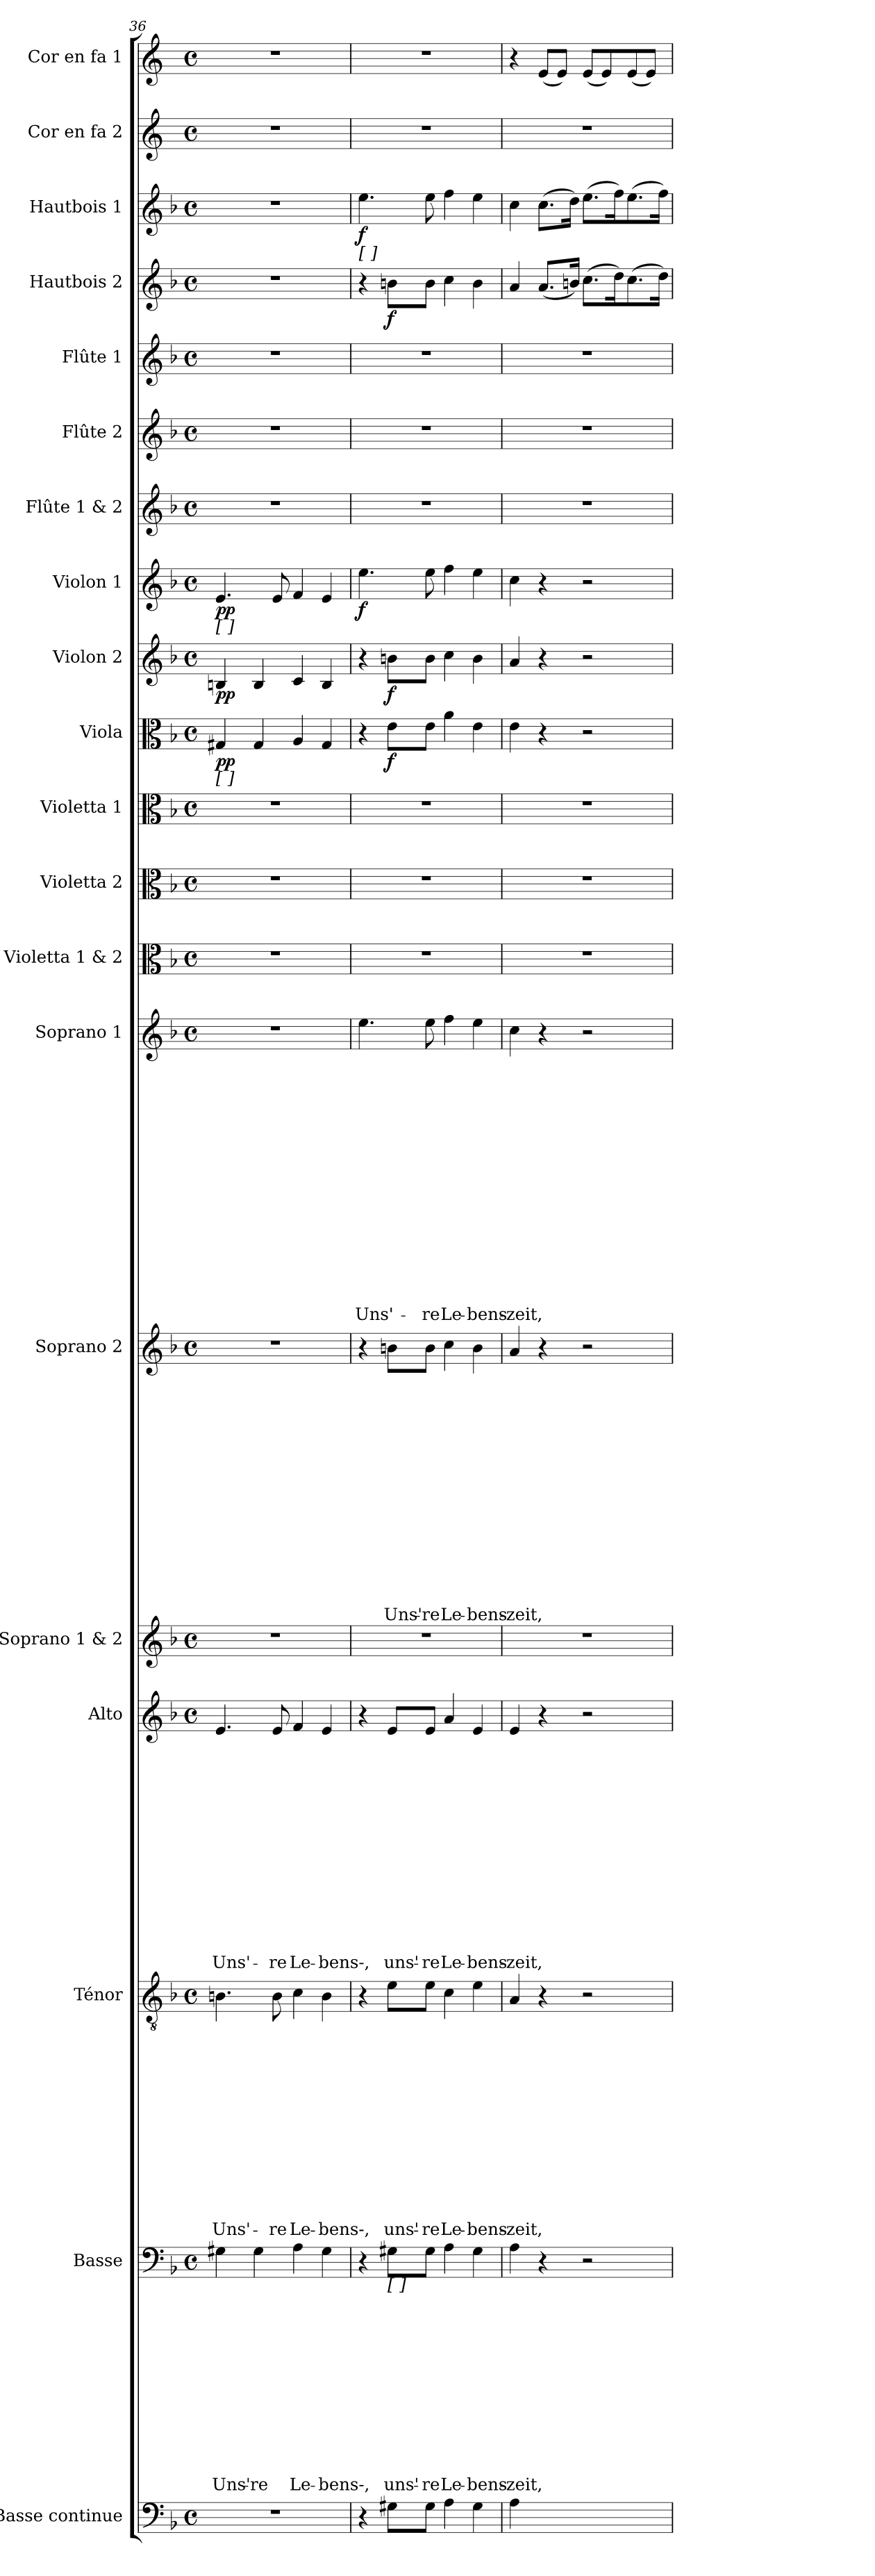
**kern	**kern	**text	**text	**text	**text	**text	**text	**text	**text	**text	**text	**text	**text	**kern	**text	**text	**text	**text	**text	**text	**text	**text	**text	**text	**text	**text	**text	**kern	**text	**text	**text	**text	**text	**text	**text	**text	**text	**text	**text	**text	**text	**text	**kern	**kern	**text	**text	**text	**text	**text	**text	**text	**text	**text	**text	**text	**text	**text	**text	**text	**kern	**text	**text	**text	**text	**text	**text	**text	**text	**text	**text	**text	**text	**text	**text	**text	**text	**kern	**kern	**kern	**kern	**dynam	**kern	**dynam	**kern	**dynam	**kern	**kern	**kern	**kern	**dynam	**kern	**dynam	**kern	**kern
*part20	*part19	*part19	*part19	*part19	*part19	*part19	*part19	*part19	*part19	*part19	*part19	*part19	*part19	*part18	*part18	*part18	*part18	*part18	*part18	*part18	*part18	*part18	*part18	*part18	*part18	*part18	*part18	*part17	*part17	*part17	*part17	*part17	*part17	*part17	*part17	*part17	*part17	*part17	*part17	*part17	*part17	*part17	*part16	*part15	*part15	*part15	*part15	*part15	*part15	*part15	*part15	*part15	*part15	*part15	*part15	*part15	*part15	*part15	*part15	*part14	*part14	*part14	*part14	*part14	*part14	*part14	*part14	*part14	*part14	*part14	*part14	*part14	*part14	*part14	*part14	*part14	*part13	*part12	*part11	*part10	*part10	*part9	*part9	*part8	*part8	*part7	*part6	*part5	*part4	*part4	*part3	*part3	*part2	*part1
*staff20	*staff19	*staff19	*staff19	*staff19	*staff19	*staff19	*staff19	*staff19	*staff19	*staff19	*staff19	*staff19	*staff19	*staff18	*staff18	*staff18	*staff18	*staff18	*staff18	*staff18	*staff18	*staff18	*staff18	*staff18	*staff18	*staff18	*staff18	*staff17	*staff17	*staff17	*staff17	*staff17	*staff17	*staff17	*staff17	*staff17	*staff17	*staff17	*staff17	*staff17	*staff17	*staff17	*staff16	*staff15	*staff15	*staff15	*staff15	*staff15	*staff15	*staff15	*staff15	*staff15	*staff15	*staff15	*staff15	*staff15	*staff15	*staff15	*staff15	*staff14	*staff14	*staff14	*staff14	*staff14	*staff14	*staff14	*staff14	*staff14	*staff14	*staff14	*staff14	*staff14	*staff14	*staff14	*staff14	*staff14	*staff13	*staff12	*staff11	*staff10	*staff10	*staff9	*staff9	*staff8	*staff8	*staff7	*staff6	*staff5	*staff4	*staff4	*staff3	*staff3	*staff2	*staff1
*I"Basse continue	*I"Basse	*	*	*	*	*	*	*	*	*	*	*	*	*I"Ténor	*	*	*	*	*	*	*	*	*	*	*	*	*	*I"Alto	*	*	*	*	*	*	*	*	*	*	*	*	*	*	*I"Soprano 1 & 2	*I"Soprano 2	*	*	*	*	*	*	*	*	*	*	*	*	*	*	*	*I"Soprano 1	*	*	*	*	*	*	*	*	*	*	*	*	*	*	*	*	*I"Violetta 1 & 2	*I"Violetta 2	*I"Violetta 1	*I"Viola	*	*I"Violon 2	*	*I"Violon 1	*	*I"Flûte 1 & 2	*I"Flûte 2	*I"Flûte 1	*I"Hautbois 2	*	*I"Hautbois 1	*	*I"Cor en fa 2	*I"Cor en fa 1
*I'BC	*I'Bas	*	*	*	*	*	*	*	*	*	*	*	*	*I'T	*	*	*	*	*	*	*	*	*	*	*	*	*	*I'A	*	*	*	*	*	*	*	*	*	*	*	*	*	*	*	*I'S 2	*	*	*	*	*	*	*	*	*	*	*	*	*	*	*	*I'S 1	*	*	*	*	*	*	*	*	*	*	*	*	*	*	*	*	*	*I'Vta 2	*I'Vta 1	*I'Vla	*	*I'Vln 2	*	*I'Vln 1	*	*	*I'Fl 2	*I'Fl 1	*I'Hb 2	*	*I'Hb 1	*	*I'Cor 2	*I'Cor 1
*clefF4	*clefF4	*	*	*	*	*	*	*	*	*	*	*	*	*clefGv2	*	*	*	*	*	*	*	*	*	*	*	*	*	*clefG2	*	*	*	*	*	*	*	*	*	*	*	*	*	*	*clefG2	*clefG2	*	*	*	*	*	*	*	*	*	*	*	*	*	*	*	*clefG2	*	*	*	*	*	*	*	*	*	*	*	*	*	*	*	*	*clefC3	*clefC3	*clefC3	*clefC3	*	*clefG2	*	*clefG2	*	*clefG2	*clefG2	*clefG2	*clefG2	*	*clefG2	*	*clefG2	*clefG2
*ITrd7c12	*	*	*	*	*	*	*	*	*	*	*	*	*	*	*	*	*	*	*	*	*	*	*	*	*	*	*	*	*	*	*	*	*	*	*	*	*	*	*	*	*	*	*	*	*	*	*	*	*	*	*	*	*	*	*	*	*	*	*	*	*	*	*	*	*	*	*	*	*	*	*	*	*	*	*	*	*	*	*	*	*	*	*	*	*	*	*	*	*	*	*	*	*ITrd4c7	*ITrd4c7
*k[b-]	*k[b-]	*	*	*	*	*	*	*	*	*	*	*	*	*k[b-]	*	*	*	*	*	*	*	*	*	*	*	*	*	*k[b-]	*	*	*	*	*	*	*	*	*	*	*	*	*	*	*k[b-]	*k[b-]	*	*	*	*	*	*	*	*	*	*	*	*	*	*	*	*k[b-]	*	*	*	*	*	*	*	*	*	*	*	*	*	*	*	*	*k[b-]	*k[b-]	*k[b-]	*k[b-]	*	*k[b-]	*	*k[b-]	*	*k[b-]	*k[b-]	*k[b-]	*k[b-]	*	*k[b-]	*	*k[b-]	*k[b-]
*F:	*F:	*	*	*	*	*	*	*	*	*	*	*	*	*F:	*	*	*	*	*	*	*	*	*	*	*	*	*	*F:	*	*	*	*	*	*	*	*	*	*	*	*	*	*	*F:	*F:	*	*	*	*	*	*	*	*	*	*	*	*	*	*	*	*F:	*	*	*	*	*	*	*	*	*	*	*	*	*	*	*	*	*F:	*F:	*F:	*F:	*	*F:	*	*F:	*	*F:	*F:	*F:	*F:	*	*F:	*	*F:	*F:
*M4/4	*M4/4	*	*	*	*	*	*	*	*	*	*	*	*	*M4/4	*	*	*	*	*	*	*	*	*	*	*	*	*	*M4/4	*	*	*	*	*	*	*	*	*	*	*	*	*	*	*M4/4	*M4/4	*	*	*	*	*	*	*	*	*	*	*	*	*	*	*	*M4/4	*	*	*	*	*	*	*	*	*	*	*	*	*	*	*	*	*M4/4	*M4/4	*M4/4	*M4/4	*	*M4/4	*	*M4/4	*	*M4/4	*M4/4	*M4/4	*M4/4	*	*M4/4	*	*M4/4	*M4/4
*met(c)	*met(c)	*	*	*	*	*	*	*	*	*	*	*	*	*met(c)	*	*	*	*	*	*	*	*	*	*	*	*	*	*met(c)	*	*	*	*	*	*	*	*	*	*	*	*	*	*	*met(c)	*met(c)	*	*	*	*	*	*	*	*	*	*	*	*	*	*	*	*met(c)	*	*	*	*	*	*	*	*	*	*	*	*	*	*	*	*	*met(c)	*met(c)	*met(c)	*met(c)	*	*met(c)	*	*met(c)	*	*met(c)	*met(c)	*met(c)	*met(c)	*	*met(c)	*	*met(c)	*met(c)
=36	=36	=36	=36	=36	=36	=36	=36	=36	=36	=36	=36	=36	=36	=36	=36	=36	=36	=36	=36	=36	=36	=36	=36	=36	=36	=36	=36	=36	=36	=36	=36	=36	=36	=36	=36	=36	=36	=36	=36	=36	=36	=36	=36	=36	=36	=36	=36	=36	=36	=36	=36	=36	=36	=36	=36	=36	=36	=36	=36	=36	=36	=36	=36	=36	=36	=36	=36	=36	=36	=36	=36	=36	=36	=36	=36	=36	=36	=36	=36	=36	=36	=36	=36	=36	=36	=36	=36	=36	=36	=36	=36	=36	=36	=36
!	!	!	!	!	!	!	!	!	!	!	!	!	!LO:LY:b	!	!	!	!	!	!	!	!	!	!	!	!	!	!	!	!	!	!	!	!	!	!	!	!	!	!	!	!	!	!	!	!	!	!	!	!	!	!	!	!	!	!	!	!	!	!	!	!	!	!	!	!	!	!	!	!	!	!	!	!	!	!	!	!	!	!	!	!	!	!	!	!	!	!	!	!	!	!	!	!	!
!	!	!	!	!	!	!	!	!	!	!	!	!	!	!	!	!	!	!	!	!	!	!	!	!	!	!	!LO:LY:b	!	!	!	!	!	!	!	!	!	!	!	!	!	!	!	!	!	!	!	!	!	!	!	!	!	!	!	!	!	!	!	!	!	!	!	!	!	!	!	!	!	!	!	!	!	!	!	!	!	!	!	!	!	!	!	!	!	!	!	!	!	!	!	!	!	!	!
!	!	!	!	!	!	!	!	!	!	!	!	!	!	!	!	!	!	!	!	!	!	!	!	!	!	!	!	!	!	!	!	!	!	!	!	!	!	!	!	!	!	!	!	!	!	!	!	!	!	!	!	!	!	!	!	!	!	!	!	!	!	!	!	!	!	!	!	!	!	!	!	!	!	!	!	!	!	!	!	!	!	!	!	!LO:TX:b:B:t=[    ]	!	!	!	!	!	!	!	!	!	!
!	!	!	!	!	!	!	!	!	!	!	!	!	!	!	!	!	!	!	!	!	!	!	!	!	!	!	!	!	!	!	!	!	!	!	!	!	!	!	!	!	!	!	!	!	!	!	!	!	!	!	!	!	!	!	!	!	!	!	!	!	!	!	!	!	!	!	!	!	!	!	!	!	!	!	!	!	!	!	!	!LO:TX:b:B:t=[    ]	!	!	!	!	!	!	!	!	!	!	!	!	!	!
!	!	!	!	!	!	!	!	!	!	!	!	!	!	!	!	!	!	!	!	!	!	!	!	!	!	!	!	!	!	!	!	!	!	!	!	!	!	!	!	!	!	!LO:LY:b	!	!	!	!	!	!	!	!	!	!	!	!	!	!	!	!	!	!	!	!	!	!	!	!	!	!	!	!	!	!	!	!	!	!	!	!	!	!	!LO:DY:b	!	!LO:DY:b	!	!LO:DY:b	!	!	!	!	!	!	!	!	!
1r	4G#X\	.	.	.	.	.	.	.	.	.	.	.	Uns'-	4.Bn\	.	.	.	.	.	.	.	.	.	.	.	.	Uns'-	4.e/	.	.	.	.	.	.	.	.	.	.	.	.	.	Uns'-	1r	1r	.	.	.	.	.	.	.	.	.	.	.	.	.	.	.	1r	.	.	.	.	.	.	.	.	.	.	.	.	.	.	.	.	1r	1r	1r	4G#X/	pp	4Bn/	pp	4.e/	pp	1r	1r	1r	1r	.	1r	.	1r	1r
!	!	!	!	!	!	!	!	!	!	!	!	!	!LO:LY:b	!	!	!	!	!	!	!	!	!	!	!	!	!	!	!	!	!	!	!	!	!	!	!	!	!	!	!	!	!	!	!	!	!	!	!	!	!	!	!	!	!	!	!	!	!	!	!	!	!	!	!	!	!	!	!	!	!	!	!	!	!	!	!	!	!	!	!	!	!	!	!	!	!	!	!	!	!	!	!	!	!
.	4G#\	.	.	.	.	.	.	.	.	.	.	.	-re	.	.	.	.	.	.	.	.	.	.	.	.	.	.	.	.	.	.	.	.	.	.	.	.	.	.	.	.	.	.	.	.	.	.	.	.	.	.	.	.	.	.	.	.	.	.	.	.	.	.	.	.	.	.	.	.	.	.	.	.	.	.	.	.	.	.	4G#/	.	4B/	.	.	.	.	.	.	.	.	.	.	.	.
!	!	!	!	!	!	!	!	!	!	!	!	!	!	!	!	!	!	!	!	!	!	!	!	!	!	!	!LO:LY:b	!	!	!	!	!	!	!	!	!	!	!	!	!	!	!	!	!	!	!	!	!	!	!	!	!	!	!	!	!	!	!	!	!	!	!	!	!	!	!	!	!	!	!	!	!	!	!	!	!	!	!	!	!	!	!	!	!	!	!	!	!	!	!	!	!	!	!
!	!	!	!	!	!	!	!	!	!	!	!	!	!	!	!	!	!	!	!	!	!	!	!	!	!	!	!	!	!	!	!	!	!	!	!	!	!	!	!	!	!	!LO:LY:b	!	!	!	!	!	!	!	!	!	!	!	!	!	!	!	!	!	!	!	!	!	!	!	!	!	!	!	!	!	!	!	!	!	!	!	!	!	!	!	!	!	!	!	!	!	!	!	!	!	!	!	!
.	.	.	.	.	.	.	.	.	.	.	.	.	.	8B\	.	.	.	.	.	.	.	.	.	.	.	.	-re	8e/	.	.	.	.	.	.	.	.	.	.	.	.	.	-re	.	.	.	.	.	.	.	.	.	.	.	.	.	.	.	.	.	.	.	.	.	.	.	.	.	.	.	.	.	.	.	.	.	.	.	.	.	.	.	.	.	8e/	.	.	.	.	.	.	.	.	.	.
!	!	!	!	!	!	!	!	!	!	!	!	!	!LO:LY:b	!	!	!	!	!	!	!	!	!	!	!	!	!	!	!	!	!	!	!	!	!	!	!	!	!	!	!	!	!	!	!	!	!	!	!	!	!	!	!	!	!	!	!	!	!	!	!	!	!	!	!	!	!	!	!	!	!	!	!	!	!	!	!	!	!	!	!	!	!	!	!	!	!	!	!	!	!	!	!	!	!
!	!	!	!	!	!	!	!	!	!	!	!	!	!	!	!	!	!	!	!	!	!	!	!	!	!	!	!LO:LY:b	!	!	!	!	!	!	!	!	!	!	!	!	!	!	!	!	!	!	!	!	!	!	!	!	!	!	!	!	!	!	!	!	!	!	!	!	!	!	!	!	!	!	!	!	!	!	!	!	!	!	!	!	!	!	!	!	!	!	!	!	!	!	!	!	!	!	!
!	!	!	!	!	!	!	!	!	!	!	!	!	!	!	!	!	!	!	!	!	!	!	!	!	!	!	!	!	!	!	!	!	!	!	!	!	!	!	!	!	!	!LO:LY:b	!	!	!	!	!	!	!	!	!	!	!	!	!	!	!	!	!	!	!	!	!	!	!	!	!	!	!	!	!	!	!	!	!	!	!	!	!	!	!	!	!	!	!	!	!	!	!	!	!	!	!	!
.	4A\	.	.	.	.	.	.	.	.	.	.	.	Le-	4c\	.	.	.	.	.	.	.	.	.	.	.	.	Le-	4f/	.	.	.	.	.	.	.	.	.	.	.	.	.	Le-	.	.	.	.	.	.	.	.	.	.	.	.	.	.	.	.	.	.	.	.	.	.	.	.	.	.	.	.	.	.	.	.	.	.	.	.	.	4A/	.	4c/	.	4f/	.	.	.	.	.	.	.	.	.	.
!	!	!	!	!	!	!	!	!	!	!	!	!	!LO:LY:b	!	!	!	!	!	!	!	!	!	!	!	!	!	!	!	!	!	!	!	!	!	!	!	!	!	!	!	!	!	!	!	!	!	!	!	!	!	!	!	!	!	!	!	!	!	!	!	!	!	!	!	!	!	!	!	!	!	!	!	!	!	!	!	!	!	!	!	!	!	!	!	!	!	!	!	!	!	!	!	!	!
!	!	!	!	!	!	!	!	!	!	!	!	!	!	!	!	!	!	!	!	!	!	!	!	!	!	!	!LO:LY:b	!	!	!	!	!	!	!	!	!	!	!	!	!	!	!	!	!	!	!	!	!	!	!	!	!	!	!	!	!	!	!	!	!	!	!	!	!	!	!	!	!	!	!	!	!	!	!	!	!	!	!	!	!	!	!	!	!	!	!	!	!	!	!	!	!	!	!
!	!	!	!	!	!	!	!	!	!	!	!	!	!	!	!	!	!	!	!	!	!	!	!	!	!	!	!	!	!	!	!	!	!	!	!	!	!	!	!	!	!	!LO:LY:b	!	!	!	!	!	!	!	!	!	!	!	!	!	!	!	!	!	!	!	!	!	!	!	!	!	!	!	!	!	!	!	!	!	!	!	!	!	!	!	!	!	!	!	!	!	!	!	!	!	!	!	!
.	4G#\	.	.	.	.	.	.	.	.	.	.	.	-bens‑,	4B\	.	.	.	.	.	.	.	.	.	.	.	.	-bens‑,	4e/	.	.	.	.	.	.	.	.	.	.	.	.	.	-bens‑,	.	.	.	.	.	.	.	.	.	.	.	.	.	.	.	.	.	.	.	.	.	.	.	.	.	.	.	.	.	.	.	.	.	.	.	.	.	4G#/	.	4B/	.	4e/	.	.	.	.	.	.	.	.	.	.
=37	=37	=37	=37	=37	=37	=37	=37	=37	=37	=37	=37	=37	=37	=37	=37	=37	=37	=37	=37	=37	=37	=37	=37	=37	=37	=37	=37	=37	=37	=37	=37	=37	=37	=37	=37	=37	=37	=37	=37	=37	=37	=37	=37	=37	=37	=37	=37	=37	=37	=37	=37	=37	=37	=37	=37	=37	=37	=37	=37	=37	=37	=37	=37	=37	=37	=37	=37	=37	=37	=37	=37	=37	=37	=37	=37	=37	=37	=37	=37	=37	=37	=37	=37	=37	=37	=37	=37	=37	=37	=37	=37	=37	=37	=37
!	!	!	!	!	!	!	!	!	!	!	!	!	!	!	!	!	!	!	!	!	!	!	!	!	!	!	!	!	!	!	!	!	!	!	!	!	!	!	!	!	!	!	!	!	!	!	!	!	!	!	!	!	!	!	!	!	!	!	!	!	!	!	!	!	!	!	!	!	!	!	!	!	!	!	!	!	!	!	!	!	!	!	!	!	!	!	!	!	!	!	!LO:TX:b:B:t=[   ]	!	!	!
!	!	!	!	!	!	!	!	!	!	!	!	!	!	!	!	!	!	!	!	!	!	!	!	!	!	!	!	!	!	!	!	!	!	!	!	!	!	!	!	!	!	!	!	!	!	!	!	!	!	!	!	!	!	!	!	!	!	!	!	!	!	!	!	!	!	!	!	!	!	!	!	!	!	!	!	!LO:LY:b	!	!	!	!	!	!	!	!	!LO:DY:b	!	!	!	!	!	!	!LO:DY:b	!	!
4r	4r	.	.	.	.	.	.	.	.	.	.	.	.	4r	.	.	.	.	.	.	.	.	.	.	.	.	.	4r	.	.	.	.	.	.	.	.	.	.	.	.	.	.	1r	4r	.	.	.	.	.	.	.	.	.	.	.	.	.	.	.	4.ee\	.	.	.	.	.	.	.	.	.	.	.	.	.	.	.	Uns'-	1r	1r	1r	4r	.	4r	.	4.ee\	f	1r	1r	1r	4r	.	4.ee\	f	1r	1r
!	!	!	!	!	!	!	!	!	!	!	!	!	!LO:LY:b	!	!	!	!	!	!	!	!	!	!	!	!	!	!	!	!	!	!	!	!	!	!	!	!	!	!	!	!	!	!	!	!	!	!	!	!	!	!	!	!	!	!	!	!	!	!	!	!	!	!	!	!	!	!	!	!	!	!	!	!	!	!	!	!	!	!	!	!	!	!	!	!	!	!	!	!	!	!	!	!	!
!	!	!	!	!	!	!	!	!	!	!	!	!	!	!	!	!	!	!	!	!	!	!	!	!	!	!	!LO:LY:b	!	!	!	!	!	!	!	!	!	!	!	!	!	!	!	!	!	!	!	!	!	!	!	!	!	!	!	!	!	!	!	!	!	!	!	!	!	!	!	!	!	!	!	!	!	!	!	!	!	!	!	!	!	!	!	!	!	!	!	!	!	!	!	!	!	!	!
!	!	!	!	!	!	!	!	!	!	!	!	!	!	!	!	!	!	!	!	!	!	!	!	!	!	!	!	!	!	!	!	!	!	!	!	!	!	!	!	!	!	!LO:LY:b	!	!	!	!	!	!	!	!	!	!	!	!	!	!	!	!	!	!	!	!	!	!	!	!	!	!	!	!	!	!	!	!	!	!	!	!	!	!	!	!	!	!	!	!	!	!	!	!	!	!	!	!
!	!LO:TX:b:t=[  ]	!	!	!	!	!	!	!	!	!	!	!	!	!	!	!	!	!	!	!	!	!	!	!	!	!	!	!	!	!	!	!	!	!	!	!	!	!	!	!	!	!	!	!	!	!	!	!	!	!	!	!	!	!	!	!	!	!	!	!	!	!	!	!	!	!	!	!	!	!	!	!	!	!	!	!	!	!	!	!	!	!	!	!	!	!	!	!	!	!	!	!	!	!
!	!	!	!	!	!	!	!	!	!	!	!	!	!	!	!	!	!	!	!	!	!	!	!	!	!	!	!	!	!	!	!	!	!	!	!	!	!	!	!	!	!	!	!	!	!	!	!	!	!	!	!	!	!	!	!	!	!	!	!LO:LY:b	!	!	!	!	!	!	!	!	!	!	!	!	!	!	!	!	!	!	!	!	!	!LO:DY:b	!	!LO:DY:b	!	!	!	!	!	!	!LO:DY:b	!	!	!	!
8GG#X\L	8G#X\L	.	.	.	.	.	.	.	.	.	.	.	uns'-	8e\L	.	.	.	.	.	.	.	.	.	.	.	.	uns'-	8e/L	.	.	.	.	.	.	.	.	.	.	.	.	.	uns'-	.	8bn\L	.	.	.	.	.	.	.	.	.	.	.	.	.	.	Uns'-	.	.	.	.	.	.	.	.	.	.	.	.	.	.	.	.	.	.	.	.	8e\L	f	8bn\L	f	.	.	.	.	.	8bn\L	f	.	.	.	.
!	!	!	!	!	!	!	!	!	!	!	!	!	!LO:LY:b	!	!	!	!	!	!	!	!	!	!	!	!	!	!	!	!	!	!	!	!	!	!	!	!	!	!	!	!	!	!	!	!	!	!	!	!	!	!	!	!	!	!	!	!	!	!	!	!	!	!	!	!	!	!	!	!	!	!	!	!	!	!	!	!	!	!	!	!	!	!	!	!	!	!	!	!	!	!	!	!	!
!	!	!	!	!	!	!	!	!	!	!	!	!	!	!	!	!	!	!	!	!	!	!	!	!	!	!	!LO:LY:b	!	!	!	!	!	!	!	!	!	!	!	!	!	!	!	!	!	!	!	!	!	!	!	!	!	!	!	!	!	!	!	!	!	!	!	!	!	!	!	!	!	!	!	!	!	!	!	!	!	!	!	!	!	!	!	!	!	!	!	!	!	!	!	!	!	!	!
!	!	!	!	!	!	!	!	!	!	!	!	!	!	!	!	!	!	!	!	!	!	!	!	!	!	!	!	!	!	!	!	!	!	!	!	!	!	!	!	!	!	!LO:LY:b	!	!	!	!	!	!	!	!	!	!	!	!	!	!	!	!	!	!	!	!	!	!	!	!	!	!	!	!	!	!	!	!	!	!	!	!	!	!	!	!	!	!	!	!	!	!	!	!	!	!	!	!
!	!	!	!	!	!	!	!	!	!	!	!	!	!	!	!	!	!	!	!	!	!	!	!	!	!	!	!	!	!	!	!	!	!	!	!	!	!	!	!	!	!	!	!	!	!	!	!	!	!	!	!	!	!	!	!	!	!	!	!LO:LY:b	!	!	!	!	!	!	!	!	!	!	!	!	!	!	!	!	!	!	!	!	!	!	!	!	!	!	!	!	!	!	!	!	!	!	!
!	!	!	!	!	!	!	!	!	!	!	!	!	!	!	!	!	!	!	!	!	!	!	!	!	!	!	!	!	!	!	!	!	!	!	!	!	!	!	!	!	!	!	!	!	!	!	!	!	!	!	!	!	!	!	!	!	!	!	!	!	!	!	!	!	!	!	!	!	!	!	!	!	!	!	!	!LO:LY:b	!	!	!	!	!	!	!	!	!	!	!	!	!	!	!	!	!	!
8GG#\J	8G#\J	.	.	.	.	.	.	.	.	.	.	.	-re	8e\J	.	.	.	.	.	.	.	.	.	.	.	.	-re	8e/J	.	.	.	.	.	.	.	.	.	.	.	.	.	-re	.	8b\J	.	.	.	.	.	.	.	.	.	.	.	.	.	.	-re	8ee\	.	.	.	.	.	.	.	.	.	.	.	.	.	.	.	-re	.	.	.	8e\J	.	8b\J	.	8ee\	.	.	.	.	8b\J	.	8ee\	.	.	.
!	!	!	!	!	!	!	!	!	!	!	!	!	!LO:LY:b	!	!	!	!	!	!	!	!	!	!	!	!	!	!	!	!	!	!	!	!	!	!	!	!	!	!	!	!	!	!	!	!	!	!	!	!	!	!	!	!	!	!	!	!	!	!	!	!	!	!	!	!	!	!	!	!	!	!	!	!	!	!	!	!	!	!	!	!	!	!	!	!	!	!	!	!	!	!	!	!	!
!	!	!	!	!	!	!	!	!	!	!	!	!	!	!	!	!	!	!	!	!	!	!	!	!	!	!	!LO:LY:b	!	!	!	!	!	!	!	!	!	!	!	!	!	!	!	!	!	!	!	!	!	!	!	!	!	!	!	!	!	!	!	!	!	!	!	!	!	!	!	!	!	!	!	!	!	!	!	!	!	!	!	!	!	!	!	!	!	!	!	!	!	!	!	!	!	!	!
!	!	!	!	!	!	!	!	!	!	!	!	!	!	!	!	!	!	!	!	!	!	!	!	!	!	!	!	!	!	!	!	!	!	!	!	!	!	!	!	!	!	!LO:LY:b	!	!	!	!	!	!	!	!	!	!	!	!	!	!	!	!	!	!	!	!	!	!	!	!	!	!	!	!	!	!	!	!	!	!	!	!	!	!	!	!	!	!	!	!	!	!	!	!	!	!	!	!
!	!	!	!	!	!	!	!	!	!	!	!	!	!	!	!	!	!	!	!	!	!	!	!	!	!	!	!	!	!	!	!	!	!	!	!	!	!	!	!	!	!	!	!	!	!	!	!	!	!	!	!	!	!	!	!	!	!	!	!LO:LY:b	!	!	!	!	!	!	!	!	!	!	!	!	!	!	!	!	!	!	!	!	!	!	!	!	!	!	!	!	!	!	!	!	!	!	!
!	!	!	!	!	!	!	!	!	!	!	!	!	!	!	!	!	!	!	!	!	!	!	!	!	!	!	!	!	!	!	!	!	!	!	!	!	!	!	!	!	!	!	!	!	!	!	!	!	!	!	!	!	!	!	!	!	!	!	!	!	!	!	!	!	!	!	!	!	!	!	!	!	!	!	!	!LO:LY:b	!	!	!	!	!	!	!	!	!	!	!	!	!	!	!	!	!	!
4AA\	4A\	.	.	.	.	.	.	.	.	.	.	.	Le-	4c\	.	.	.	.	.	.	.	.	.	.	.	.	Le-	4a/	.	.	.	.	.	.	.	.	.	.	.	.	.	Le-	.	4cc\	.	.	.	.	.	.	.	.	.	.	.	.	.	.	Le-	4ff\	.	.	.	.	.	.	.	.	.	.	.	.	.	.	.	Le-	.	.	.	4a\	.	4cc\	.	4ff\	.	.	.	.	4cc\	.	4ff\	.	.	.
!	!	!	!	!	!	!	!	!	!	!	!	!	!LO:LY:b	!	!	!	!	!	!	!	!	!	!	!	!	!	!	!	!	!	!	!	!	!	!	!	!	!	!	!	!	!	!	!	!	!	!	!	!	!	!	!	!	!	!	!	!	!	!	!	!	!	!	!	!	!	!	!	!	!	!	!	!	!	!	!	!	!	!	!	!	!	!	!	!	!	!	!	!	!	!	!	!	!
!	!	!	!	!	!	!	!	!	!	!	!	!	!	!	!	!	!	!	!	!	!	!	!	!	!	!	!LO:LY:b	!	!	!	!	!	!	!	!	!	!	!	!	!	!	!	!	!	!	!	!	!	!	!	!	!	!	!	!	!	!	!	!	!	!	!	!	!	!	!	!	!	!	!	!	!	!	!	!	!	!	!	!	!	!	!	!	!	!	!	!	!	!	!	!	!	!	!
!	!	!	!	!	!	!	!	!	!	!	!	!	!	!	!	!	!	!	!	!	!	!	!	!	!	!	!	!	!	!	!	!	!	!	!	!	!	!	!	!	!	!LO:LY:b	!	!	!	!	!	!	!	!	!	!	!	!	!	!	!	!	!	!	!	!	!	!	!	!	!	!	!	!	!	!	!	!	!	!	!	!	!	!	!	!	!	!	!	!	!	!	!	!	!	!	!	!
!	!	!	!	!	!	!	!	!	!	!	!	!	!	!	!	!	!	!	!	!	!	!	!	!	!	!	!	!	!	!	!	!	!	!	!	!	!	!	!	!	!	!	!	!	!	!	!	!	!	!	!	!	!	!	!	!	!	!	!LO:LY:b	!	!	!	!	!	!	!	!	!	!	!	!	!	!	!	!	!	!	!	!	!	!	!	!	!	!	!	!	!	!	!	!	!	!	!
!	!	!	!	!	!	!	!	!	!	!	!	!	!	!	!	!	!	!	!	!	!	!	!	!	!	!	!	!	!	!	!	!	!	!	!	!	!	!	!	!	!	!	!	!	!	!	!	!	!	!	!	!	!	!	!	!	!	!	!	!	!	!	!	!	!	!	!	!	!	!	!	!	!	!	!	!LO:LY:b	!	!	!	!	!	!	!	!	!	!	!	!	!	!	!	!	!	!
4GG#\	4G#\	.	.	.	.	.	.	.	.	.	.	.	-bens-	4e\	.	.	.	.	.	.	.	.	.	.	.	.	-bens-	4e/	.	.	.	.	.	.	.	.	.	.	.	.	.	-bens-	.	4b\	.	.	.	.	.	.	.	.	.	.	.	.	.	.	-bens-	4ee\	.	.	.	.	.	.	.	.	.	.	.	.	.	.	.	-bens-	.	.	.	4e\	.	4b\	.	4ee\	.	.	.	.	4b\	.	4ee\	.	.	.
!!LO:PB:g=z
=38	=38	=38	=38	=38	=38	=38	=38	=38	=38	=38	=38	=38	=38	=38	=38	=38	=38	=38	=38	=38	=38	=38	=38	=38	=38	=38	=38	=38	=38	=38	=38	=38	=38	=38	=38	=38	=38	=38	=38	=38	=38	=38	=38	=38	=38	=38	=38	=38	=38	=38	=38	=38	=38	=38	=38	=38	=38	=38	=38	=38	=38	=38	=38	=38	=38	=38	=38	=38	=38	=38	=38	=38	=38	=38	=38	=38	=38	=38	=38	=38	=38	=38	=38	=38	=38	=38	=38	=38	=38	=38	=38	=38	=38	=38
!	!	!	!	!	!	!	!	!	!	!	!	!	!LO:LY:b	!	!	!	!	!	!	!	!	!	!	!	!	!	!	!	!	!	!	!	!	!	!	!	!	!	!	!	!	!	!	!	!	!	!	!	!	!	!	!	!	!	!	!	!	!	!	!	!	!	!	!	!	!	!	!	!	!	!	!	!	!	!	!	!	!	!	!	!	!	!	!	!	!	!	!	!	!	!	!	!	!
!	!	!	!	!	!	!	!	!	!	!	!	!	!	!	!	!	!	!	!	!	!	!	!	!	!	!	!LO:LY:b	!	!	!	!	!	!	!	!	!	!	!	!	!	!	!	!	!	!	!	!	!	!	!	!	!	!	!	!	!	!	!	!	!	!	!	!	!	!	!	!	!	!	!	!	!	!	!	!	!	!	!	!	!	!	!	!	!	!	!	!	!	!	!	!	!	!	!
!	!	!	!	!	!	!	!	!	!	!	!	!	!	!	!	!	!	!	!	!	!	!	!	!	!	!	!	!	!	!	!	!	!	!	!	!	!	!	!	!	!	!LO:LY:b	!	!	!	!	!	!	!	!	!	!	!	!	!	!	!	!	!	!	!	!	!	!	!	!	!	!	!	!	!	!	!	!	!	!	!	!	!	!	!	!	!	!	!	!	!	!	!	!	!	!	!	!
!	!	!	!	!	!	!	!	!	!	!	!	!	!	!	!	!	!	!	!	!	!	!	!	!	!	!	!	!	!	!	!	!	!	!	!	!	!	!	!	!	!	!	!	!	!	!	!	!	!	!	!	!	!	!	!	!	!	!	!LO:LY:b	!	!	!	!	!	!	!	!	!	!	!	!	!	!	!	!	!	!	!	!	!	!	!	!	!	!	!	!	!	!	!	!	!	!	!
!	!	!	!	!	!	!	!	!	!	!	!	!	!	!	!	!	!	!	!	!	!	!	!	!	!	!	!	!	!	!	!	!	!	!	!	!	!	!	!	!	!	!	!	!	!	!	!	!	!	!	!	!	!	!	!	!	!	!	!	!	!	!	!	!	!	!	!	!	!	!	!	!	!	!	!	!LO:LY:b	!	!	!	!	!	!	!	!	!	!	!	!	!	!	!	!	!	!
4AA\	4A\	.	.	.	.	.	.	.	.	.	.	.	-zeit,	4A/	.	.	.	.	.	.	.	.	.	.	.	.	-zeit,	4e/	.	.	.	.	.	.	.	.	.	.	.	.	.	-zeit,	1r	4a/	.	.	.	.	.	.	.	.	.	.	.	.	.	.	-zeit,	4cc\	.	.	.	.	.	.	.	.	.	.	.	.	.	.	.	-zeit,	1r	1r	1r	4e\	.	4a/	.	4cc\	.	1r	1r	1r	4a/	.	4cc\	.	1r	4r
2.ryy	4r	.	.	.	.	.	.	.	.	.	.	.	.	4r	.	.	.	.	.	.	.	.	.	.	.	.	.	4r	.	.	.	.	.	.	.	.	.	.	.	.	.	.	.	4r	.	.	.	.	.	.	.	.	.	.	.	.	.	.	.	4r	.	.	.	.	.	.	.	.	.	.	.	.	.	.	.	.	.	.	.	4r	.	4r	.	4r	.	.	.	.	(<8.a/L	.	(>8.cc\L	.	.	(<8A/L
.	.	.	.	.	.	.	.	.	.	.	.	.	.	.	.	.	.	.	.	.	.	.	.	.	.	.	.	.	.	.	.	.	.	.	.	.	.	.	.	.	.	.	.	.	.	.	.	.	.	.	.	.	.	.	.	.	.	.	.	.	.	.	.	.	.	.	.	.	.	.	.	.	.	.	.	.	.	.	.	.	.	.	.	.	.	.	.	.	.	.	.	.	.	8A/J)
.	.	.	.	.	.	.	.	.	.	.	.	.	.	.	.	.	.	.	.	.	.	.	.	.	.	.	.	.	.	.	.	.	.	.	.	.	.	.	.	.	.	.	.	.	.	.	.	.	.	.	.	.	.	.	.	.	.	.	.	.	.	.	.	.	.	.	.	.	.	.	.	.	.	.	.	.	.	.	.	.	.	.	.	.	.	.	.	.	16bn/Jk)	.	16dd\Jk)	.	.	.
.	2r	.	.	.	.	.	.	.	.	.	.	.	.	2r	.	.	.	.	.	.	.	.	.	.	.	.	.	2r	.	.	.	.	.	.	.	.	.	.	.	.	.	.	.	2r	.	.	.	.	.	.	.	.	.	.	.	.	.	.	.	2r	.	.	.	.	.	.	.	.	.	.	.	.	.	.	.	.	.	.	.	2r	.	2r	.	2r	.	.	.	.	(>8.cc\L	.	(>8.ee\L	.	.	(<8A/L
.	.	.	.	.	.	.	.	.	.	.	.	.	.	.	.	.	.	.	.	.	.	.	.	.	.	.	.	.	.	.	.	.	.	.	.	.	.	.	.	.	.	.	.	.	.	.	.	.	.	.	.	.	.	.	.	.	.	.	.	.	.	.	.	.	.	.	.	.	.	.	.	.	.	.	.	.	.	.	.	.	.	.	.	.	.	.	.	.	.	.	.	.	.	8A/)
.	.	.	.	.	.	.	.	.	.	.	.	.	.	.	.	.	.	.	.	.	.	.	.	.	.	.	.	.	.	.	.	.	.	.	.	.	.	.	.	.	.	.	.	.	.	.	.	.	.	.	.	.	.	.	.	.	.	.	.	.	.	.	.	.	.	.	.	.	.	.	.	.	.	.	.	.	.	.	.	.	.	.	.	.	.	.	.	.	16dd\k)	.	16ff\k)	.	.	.
.	.	.	.	.	.	.	.	.	.	.	.	.	.	.	.	.	.	.	.	.	.	.	.	.	.	.	.	.	.	.	.	.	.	.	.	.	.	.	.	.	.	.	.	.	.	.	.	.	.	.	.	.	.	.	.	.	.	.	.	.	.	.	.	.	.	.	.	.	.	.	.	.	.	.	.	.	.	.	.	.	.	.	.	.	.	.	.	.	(>8.cc\	.	(>8.ee\	.	.	(<8A/
.	.	.	.	.	.	.	.	.	.	.	.	.	.	.	.	.	.	.	.	.	.	.	.	.	.	.	.	.	.	.	.	.	.	.	.	.	.	.	.	.	.	.	.	.	.	.	.	.	.	.	.	.	.	.	.	.	.	.	.	.	.	.	.	.	.	.	.	.	.	.	.	.	.	.	.	.	.	.	.	.	.	.	.	.	.	.	.	.	.	.	.	.	.	8A/J)
.	.	.	.	.	.	.	.	.	.	.	.	.	.	.	.	.	.	.	.	.	.	.	.	.	.	.	.	.	.	.	.	.	.	.	.	.	.	.	.	.	.	.	.	.	.	.	.	.	.	.	.	.	.	.	.	.	.	.	.	.	.	.	.	.	.	.	.	.	.	.	.	.	.	.	.	.	.	.	.	.	.	.	.	.	.	.	.	.	16dd\Jk)	.	16ff\Jk)	.	.	.
=	=	=	=	=	=	=	=	=	=	=	=	=	=	=	=	=	=	=	=	=	=	=	=	=	=	=	=	=	=	=	=	=	=	=	=	=	=	=	=	=	=	=	=	=	=	=	=	=	=	=	=	=	=	=	=	=	=	=	=	=	=	=	=	=	=	=	=	=	=	=	=	=	=	=	=	=	=	=	=	=	=	=	=	=	=	=	=	=	=	=	=	=	=	=
*-	*-	*-	*-	*-	*-	*-	*-	*-	*-	*-	*-	*-	*-	*-	*-	*-	*-	*-	*-	*-	*-	*-	*-	*-	*-	*-	*-	*-	*-	*-	*-	*-	*-	*-	*-	*-	*-	*-	*-	*-	*-	*-	*-	*-	*-	*-	*-	*-	*-	*-	*-	*-	*-	*-	*-	*-	*-	*-	*-	*-	*-	*-	*-	*-	*-	*-	*-	*-	*-	*-	*-	*-	*-	*-	*-	*-	*-	*-	*-	*-	*-	*-	*-	*-	*-	*-	*-	*-	*-	*-	*-	*-	*-	*-
